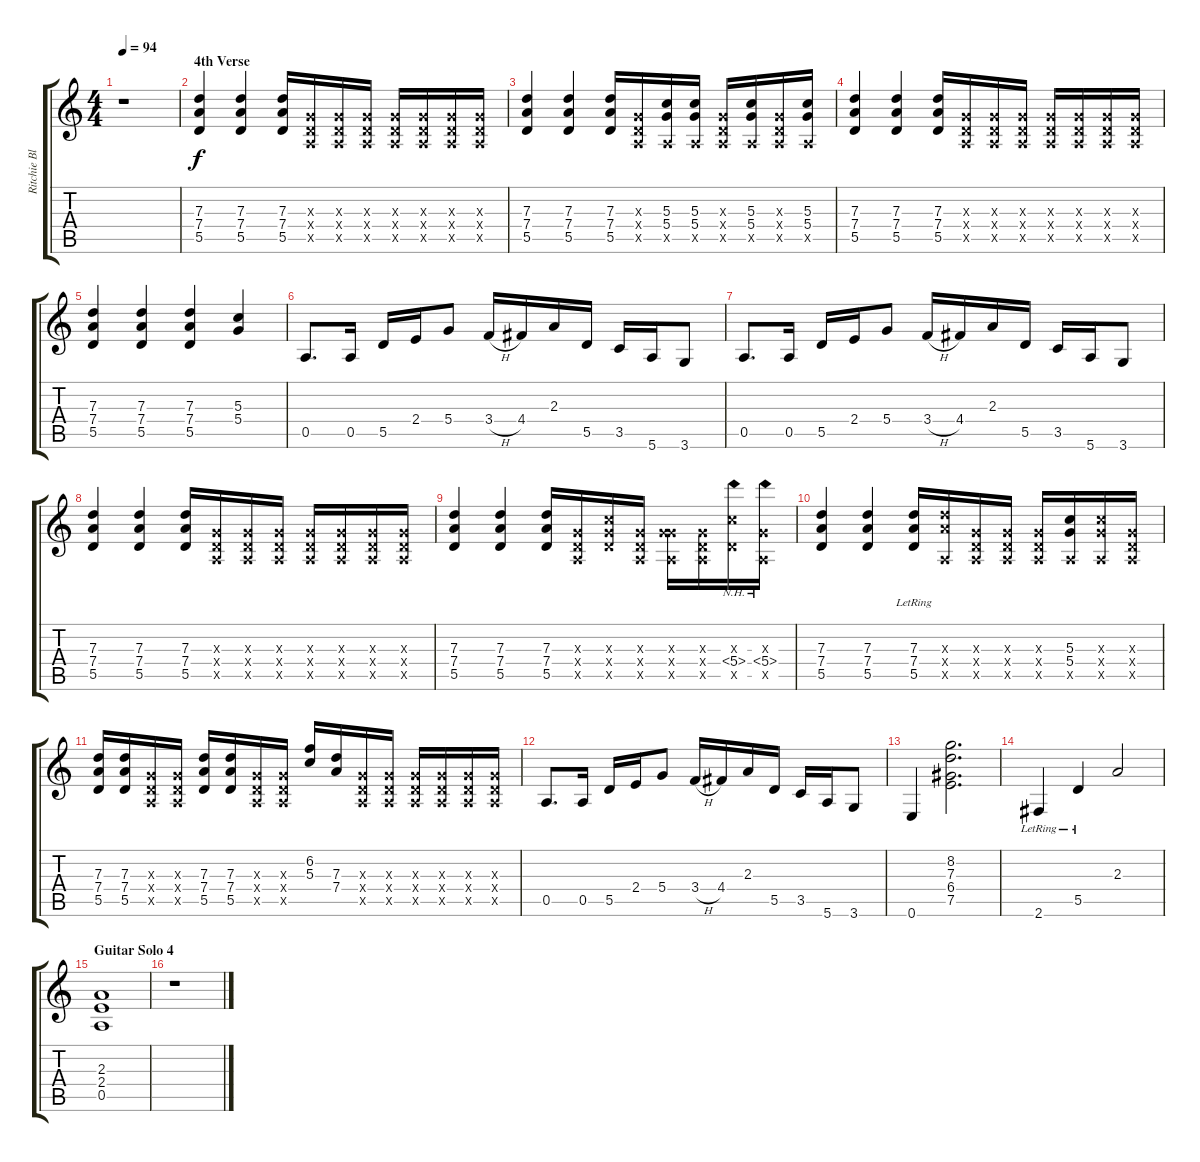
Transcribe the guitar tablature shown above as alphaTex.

\track ("Ritchie Blackmore (Rhythm)" "Ritchie Bl") {instrument distortionguitar}
\staff {score tabs}
\tuning (E4 B3 G3 D3 A2 E2) {hide}
\ts (4 4)
\tempo 94
\clef g2
\ks c
r.1{dy f} |
\section ("" "4th Verse")
(7.3 7.4 5.5).4{volume 10} (7.3 7.4 5.5).4 (7.3 7.4 5.5).16 (0.3{x} 0.4{x} 0.5{x}).16 (0.3{x} 0.4{x} 0.5{x}).16 (0.3{x} 0.4{x} 0.5{x}).16 (0.3{x} 0.4{x} 0.5{x}).16 (0.3{x} 0.4{x} 0.5{x}).16 (0.3{x} 0.4{x} 0.5{x}).16 (0.3{x} 0.4{x} 0.5{x}).16 |
(7.3 7.4 5.5).4 (7.3 7.4 5.5).4 (7.3 7.4 5.5).16 (0.3{x} 0.4{x} 0.5{x}).16 (5.3 5.4 0.5{x}).16 (5.3 5.4 0.5{x}).16 (0.3{x} 0.4{x} 0.5{x}).16 (5.3 5.4 0.5{x}).16 (0.3{x} 0.4{x} 0.5{x}).16 (5.3 5.4 0.5{x}).16 |
(7.3 7.4 5.5).4 (7.3 7.4 5.5).4 (7.3 7.4 5.5).16 (0.3{x} 0.4{x} 0.5{x}).16 (0.3{x} 0.4{x} 0.5{x}).16 (0.3{x} 0.4{x} 0.5{x}).16 (0.3{x} 0.4{x} 0.5{x}).16 (0.3{x} 0.4{x} 0.5{x}).16 (0.3{x} 0.4{x} 0.5{x}).16 (0.3{x} 0.4{x} 0.5{x}).16 |
(7.3 7.4 5.5).4 (7.3 7.4 5.5).4 (7.3 7.4 5.5).4 (5.3 5.4).4 |
0.5.8{d} 0.5.16 5.5.16 2.4.16 5.4.8 3.4{h}.16 4.4.16 2.3.16 5.5.16 3.5.16 5.6.16 3.6.8 |
0.5.8{d} 0.5.16 5.5.16 2.4.16 5.4.8 3.4{h}.16 4.4.16 2.3.16 5.5.16 3.5.16 5.6.16 3.6.8 |
(7.3 7.4 5.5).4 (7.3 7.4 5.5).4 (7.3 7.4 5.5).16 (0.3{x} 0.4{x} 0.5{x}).16 (0.3{x} 0.4{x} 0.5{x}).16 (0.3{x} 0.4{x} 0.5{x}).16 (0.3{x} 0.4{x} 0.5{x}).16 (0.3{x} 0.4{x} 0.5{x}).16 (0.3{x} 0.4{x} 0.5{x}).16 (0.3{x} 0.4{x} 0.5{x}).16 |
(7.3 7.4 5.5).4 (7.3 7.4 5.5).4 (7.3 7.4 5.5).16 (0.3{x} 0.4{x} 0.5{x}).16 (5.3{x} 5.4{x} 5.5{x}).16 (0.3{x} 0.4{x} 0.5{x}).16 (0.3{x} 5.4{x} 0.5{x}).16 (0.3{x} 0.4{x} 0.5{x}).16 (5.3{x} 5.4{nh} 5.5{x}).16 (0.3{x} 5.4{nh} 0.5{x}).16 |
(7.3 7.4 5.5).4 (7.3 7.4 5.5).4 (7.3 7.4 5.5{lr}).16 (7.3{x} 7.4{x} 0.5{x}).16 (0.3{x} 0.4{x} 0.5{x}).16 (0.3{x} 0.4{x} 0.5{x}).16 (0.3{x} 0.4{x} 0.5{x}).16 (5.3 5.4 0.5{x}).16 (5.3{x} 5.4{x} 0.5{x}).16 (0.3{x} 0.4{x} 0.5{x}).16 |
(7.3 7.4 5.5).16 (7.3 7.4 5.5).16 (0.3{x} 0.4{x} 0.5{x}).16 (0.3{x} 0.4{x} 0.5{x}).16 (7.3 7.4 5.5).16 (7.3 7.4 5.5).16 (0.3{x} 0.4{x} 0.5{x}).16 (0.3{x} 0.4{x} 0.5{x}).16 (6.2 5.3).16 (7.3 7.4).16 (0.3{x} 0.4{x} 0.5{x}).16 (0.3{x} 0.4{x} 0.5{x}).16 (0.3{x} 0.4{x} 0.5{x}).16 (0.3{x} 0.4{x} 0.5{x}).16 (0.3{x} 0.4{x} 0.5{x}).16 (0.3{x} 0.4{x} 0.5{x}).16 |
0.5.8{d} 0.5.16 5.5.16 2.4.16 5.4.8 3.4{h}.16 4.4.16 2.3.16 5.5.16 3.5.16 5.6.16 3.6.8 |
0.6.4 (8.2 7.3 6.4 7.5).2{d} |
2.6{lr}.4 5.5{lr}.4 2.3.2 |
\section ("" "Guitar Solo 4")
(2.3 2.4 0.5).1{volume 0} |
r.1
